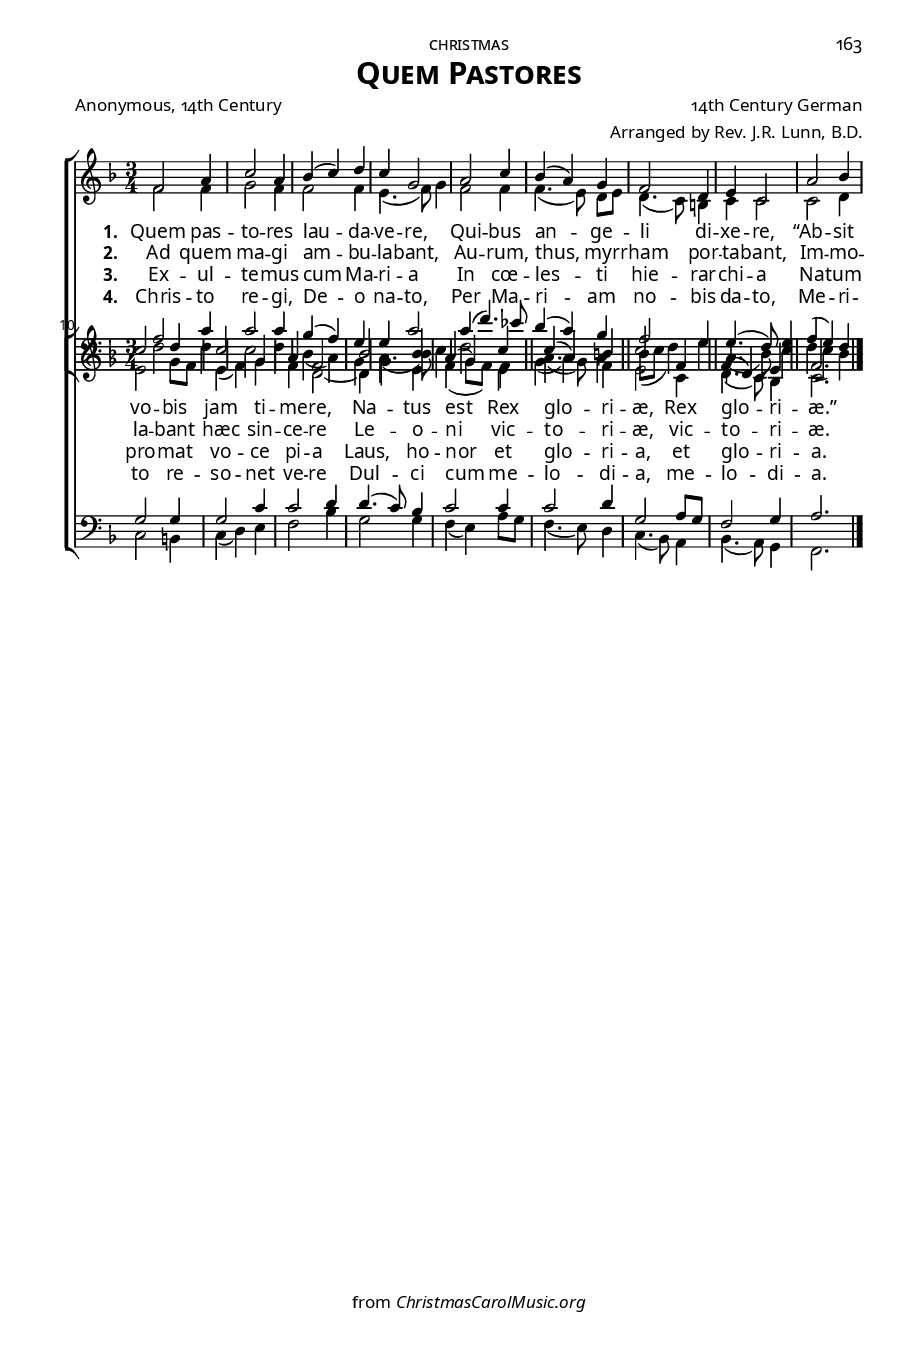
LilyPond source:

\version "2.14.2"
\include "util.ly"
\header {
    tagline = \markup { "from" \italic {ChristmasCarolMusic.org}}

    title = \markup{\override #'(font-name . "Garamond Premier Pro Semibold"){ \abs-fontsize #15 \smallCapsOldStyle"Quem Pastores"}}
    poet = \markup\oldStyleNum"Anonymous, 14th Century"
    composer = \markup\oldStyleNum"14th Century German"
    arranger = \markup\oldStyleNum"Arranged by Rev. J.R. Lunn, B.D."
  }
\paper {
  print-all-headers = ##f
  paper-height = 9\in
  paper-width = 6\in
  indent = 0\in
  %system-system-spacing = #'((basic-distance . 10) (padding . 0))
  system-system-spacing =
    #'((basic-distance . 0)
       (minimum-distance . 0)
       (padding . -15)
       (stretchability . 100))
  score-markup-spacing =
    #'((basic-distance . 0)
       (minimum-distance . 0)
       (padding . 0)
       (stretchability . 0))
  ragged-last-bottom = ##t
  ragged-bottom = ##f
  two-sided = ##t
  inner-margin = 0.5\in
  outer-margin = 0.25\in
  top-margin = 0.25\in
  bottom-margin = 0.25\in
  first-page-number = #163
  print-first-page-number = ##t
  headerLine = \markup{\override #'(font-name . "Garamond Premier Pro") \smallCapsOldStyle"christmas"}
  oddHeaderMarkup = \markup\fill-line{
     \override #'(font-name . "Garamond Premier Pro")\abs-fontsize #8.5
     \combine 
        \fill-line{"" \on-the-fly #print-page-number-check-first
        \oldStylePageNum""
        }
        \fill-line{\headerLine}
  }
  evenHeaderMarkup = \markup {
     \override #'(font-name . "Garamond Premier Pro")\abs-fontsize #8.5
     \combine
        \on-the-fly #print-page-number-check-first
        \oldStylePageNum""
        \fill-line{\headerLine}
  }
}
#(set-global-staff-size 15) \paper{ #(define fonts (make-pango-font-tree "GoudyOlSt BT" "Garamond Premier Pro" "Garamond Premier Pro" (/ 15 20))) }
global = {
  \key f \major
  \time 3/4
  \autoBeamOff
  \override DynamicLineSpanner #'staff-padding = #0.0
  \override DynamicLineSpanner #'Y-extent = #'(-1 . 1)
}

sopMusic = \relative c' {
  f2 a4 |
  c2 a4 |
  bes( c) d |
  c g2 |
  a2 c4 |
  
  bes( a) g |
  f2 d4 |
  e4 c2 |
  a'2 bes4 |
  c2 d4 |
  
  c2 g4 |
  a4 f2 |
  bes2 bes4 |
  a( g) c |
  c( a) b |
  c2 f,4 |
  f( d) e |
  f2. \bar "|."
}
sopWords = \lyricmode {
  
}

altoMusic = \relative c' {
  f2 f4 |
  g2 f4 |
  f2 f4 |
  e4.( f8) g4 |
  f2 f4 f4.( e8) d[ e] |
  
  d4.( c8) b4 |
  c4 c2 |
  c2 d4 |
  e2 g8[ f] |
  e4( f) g |
  f4 d2~ |
  
  d4 g e |
  f( g8[ f]) e4 |
  a4.( g8) f4 |
  e2 c4 |
  d4.( c8) bes4 |
  c2. \bar "|."
}
altoWords = \lyricmode {
  \dropLyricsIX
  \set stanza = #"1. "
  Quem pas -- to -- res lau -- da -- ve -- re,
  Qui -- bus an -- ge -- li di -- xe -- re,
  “Ab -- sit vo -- bis jam ti -- me -- 
  re,
  Na -- \unset associatedVoice
  tus est Rex glo -- ri -- æ,
  Rex glo -- ri -- æ.”
}
altoWordsII = \lyricmode {
  \dropLyricsIX
%\markup\italic
  \set stanza = #"2. "
  Ad quem ma -- gi am -- bu -- la -- bant,
  Au -- rum, thus, myr -- rham por -- ta -- bant,
  Im -- mo -- la -- bant hæc sin -- ce -- 
  re
  Le -- \unset associatedVoice
  o -- ni vic -- to -- ri -- æ,
  vic -- to -- ri -- æ.
}
altoWordsIII = \lyricmode {
  \dropLyricsIX
  \set stanza = #"3. "
  Ex -- ul -- te -- mus cum Ma -- ri -- a
  In cœ -- les -- ti hie -- rar -- chi -- a
  Na -- tum pro -- mat vo -- ce pi -- 
  a
  Laus, \unset associatedVoice
  ho -- nor et glo -- ri -- a,
  et glo -- ri -- a.
}
altoWordsIV = \lyricmode {
  \dropLyricsIX
  \set stanza = #"4. "
  Chris -- to re -- gi, De -- o na -- to,
  Per Ma -- ri -- am no -- bis da -- to,
  Me -- ri -- to re -- so -- net ve -- 
  re
  Dul -- \unset associatedVoice
  ci cum me -- lo -- di -- a,
  me -- lo -- di -- a.
}
altoWordsV = \lyricmode {
  \set stanza = #"5. "
  \set ignoreMelismata = ##t
}
altoWordsVI = \lyricmode {
  \set stanza = #"6. "
  \set ignoreMelismata = ##t
}
tenorMusic = \relative c' {
  a2 c4 |
  c2 c4 |
  bes( a) g |
  g c2 |
  c4( f4.) ees8 |
  d4( c) bes |
  
  a2 g4 |
  g4.( f8) g4 |
  a( g) f |
  g2 g4 |
  g2 c4 |
  c2 d4 |
  
  d4.( c8) bes4 |
  c2 c4 |
  c2 d4 |
  g,2 a8[ g] |
  f2 g4 |
  a2. \bar "|."
}
tenorWords = \lyricmode {

}

bassMusic = \relative c {
  f2 f4 |
  e2 f4 |
  d( c) bes |
  c4.( d8) e4 |
  f2 a,4 |
  bes( c) c |
  
  d8([ e] f4) g |
  c,4.( d8) e4 |
  f( e) d |
  c2 b4 |
  c( d) e |
  f2 bes4 |
  
  g2 g4 |
  f( e) a8[ g] |
  f4.( e8) d4 |
  c4.( bes8) a4 |
  bes4.( a8) g4 |
  f2. \bar "|."
}
bassWords = \lyricmode {

}

pianoRH = \relative c' {
  
}
pianoLH = \relative c' {
  
}

\score {
  <<
   \new ChoirStaff <<
    \new Staff = women <<
      \new Voice = "sopranos" { \voiceOne << \global \sopMusic >> }
      \new Voice = "altos" { \voiceTwo << \global \altoMusic >> }
    >>
   \new Staff = men <<
      \clef bass
      \new Voice = "tenors" { \voiceOne << \global \tenorMusic >> }
      \new Voice = "basses" { \voiceTwo << \global \bassMusic >> }
    >>
    \new Lyrics \with { alignAboveContext = #"women" \override VerticalAxisGroup #'nonstaff-relatedstaff-spacing = #'((basic-distance . 1))} \lyricsto "sopranos" \sopWords
    \new Lyrics = "altosVI"  \with { alignBelowContext = #"women" } \lyricsto "sopranos" \altoWordsVI
    \new Lyrics = "altosV"  \with { alignBelowContext = #"women" } \lyricsto "sopranos" \altoWordsV
    \new Lyrics = "altosIV"  \with { alignBelowContext = #"women" } \lyricsto "sopranos" \altoWordsIV
    \new Lyrics = "altosIII"  \with { alignBelowContext = #"women" } \lyricsto "sopranos" \altoWordsIII
    \new Lyrics = "altosII"  \with { alignBelowContext = #"women" } \lyricsto "sopranos" \altoWordsII
    \new Lyrics = "altos"  \with { alignBelowContext = #"women" \override VerticalAxisGroup #'nonstaff-relatedstaff-spacing = #'((padding . -0.5))} \lyricsto "sopranos" \altoWords
    \new Lyrics \with { alignAboveContext = #"men" \override VerticalAxisGroup #'nonstaff-relatedstaff-spacing = #'((basic-distance . 1)) } \lyricsto "tenors" \tenorWords
    \new Lyrics \with { alignBelowContext = #"men" \override VerticalAxisGroup #'nonstaff-relatedstaff-spacing = #'((basic-distance . 1)) } \lyricsto "basses" \bassWords
  >>
%    \new PianoStaff << \new Staff { \new Voice { \pianoRH } } \new Staff { \clef "bass" \pianoLH } >>
  >>
  \layout {
    \context {
      \Score
      \override SpacingSpanner #'base-shortest-duration = #(ly:make-moment 1 2)
      \override SpacingSpanner #'common-shortest-duration = #(ly:make-moment 1 2)
    }
    \context {
      % Remove all empty staves
      % \Staff \RemoveEmptyStaves \override VerticalAxisGroup #'remove-first = ##t
    }
    \context {
      \Lyrics
      \override LyricText #'X-offset = #center-on-word
    }
  }
  
  \midi {
    \tempo 4 = 120
    \set Staff.midiInstrument = "flute"
  
    \context {
      \Voice
      \remove "Dynamic_performer"
    }
  }
}
